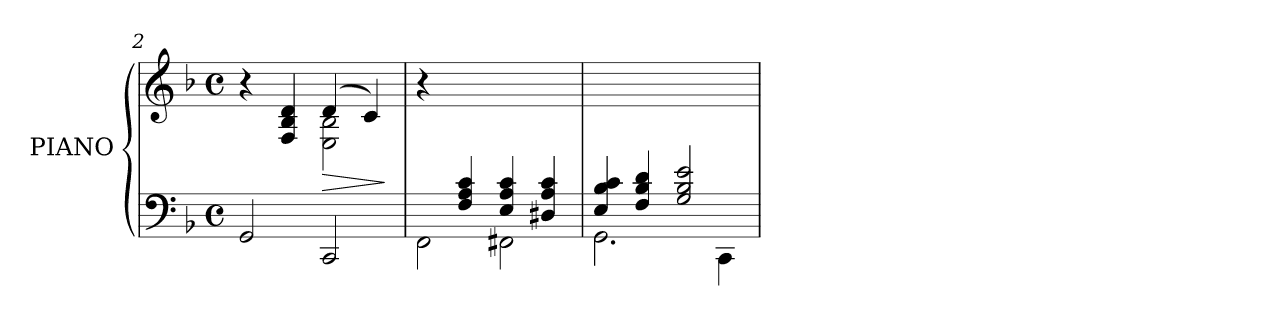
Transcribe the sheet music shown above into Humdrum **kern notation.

**kern	**kern	**dynam
*part1	*part1	*part1
*staff2	*staff1	*staff1/2
*I"PIANO	*	*
*I'Pno.	*	*
*clefF4	*clefG2	*
*k[b-]	*k[b-]	*
*M4/4	*M4/4	*
*met(c)	*met(c)	*
=2	=2	=2
*	*^	*
2GG/	4r	4ryy	.
.	4F/ 4B-/ 4d/	4ryy	.
!	!	!	!LO:HP:b
2CC/	(>4d/	2E\ 2B-\	>
.	4c/)	.	.
*	*v	*v	*
.	.	]
=3	=3	=3
*^	*	*
4ryy	2FF\	4r	.
4F/ 4A/ 4c/	.	2.ryy	.
4E/ 4A/ 4c/	2FF#X\	.	.
4D#X/ 4A/ 4c/	.	.	.
=4	=4	=4	=4
4E/ 4B-/ 4c/	2.GG\	1ryy	.
4F/ 4B-/ 4d/	.	.	.
2G/ 2B-/ 2e/	.	.	.
.	4CC\	.	.
*v	*v	*	*
=	=	=
*-	*-	*-
